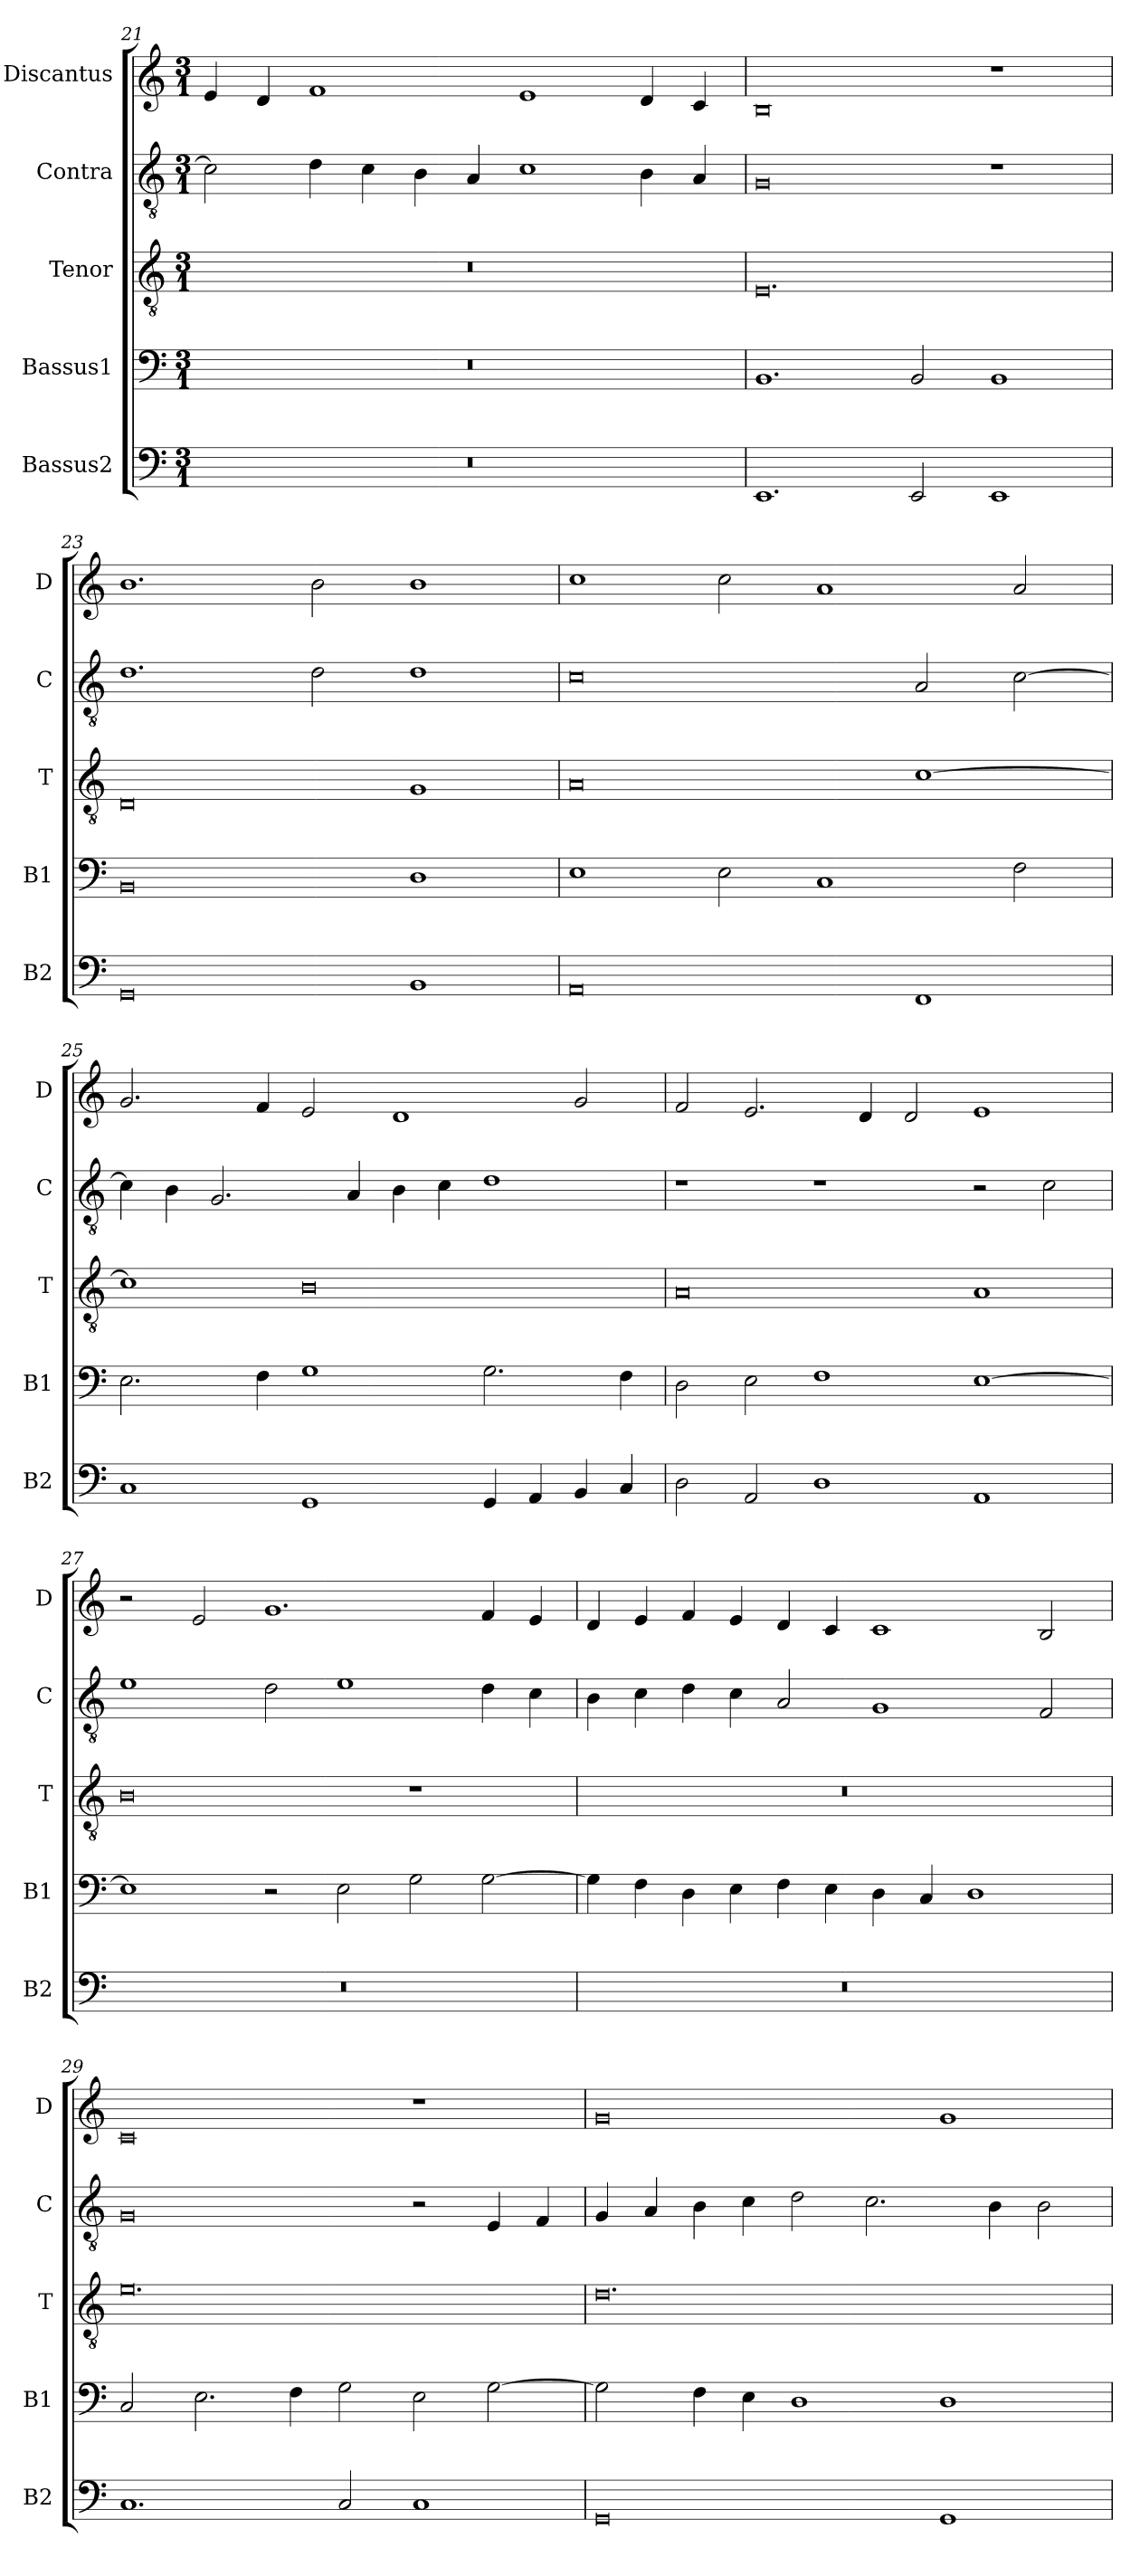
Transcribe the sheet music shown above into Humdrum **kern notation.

**kern	**kern	**kern	**kern	**kern
*part5	*part4	*part3	*part2	*part1
*staff5	*staff4	*staff3	*staff2	*staff1
*I"Bassus2	*I"Bassus1	*I"Tenor	*I"Contra	*I"Discantus
*I'B2	*I'B1	*I'T	*I'C	*I'D
*clefF4	*clefF4	*clefGv2	*clefGv2	*clefG2
*k[]	*k[]	*k[]	*k[]	*k[]
*M3/1	*M3/1	*M3/1	*M3/1	*M3/1
=21	=21	=21	=21	=21
0.r	0.r	0.r	2c\]	4e/
.	.	.	.	4d/
.	.	.	4d\	1f
.	.	.	4c\	.
.	.	.	4B\	.
.	.	.	4A/	.
.	.	.	1c	1e
.	.	.	4B\	4d/
.	.	.	4A/	4c/
=22	=22	=22	=22	=22
1.EE	1.BB	0.E	0G	0B
2EE/	2BB/	.	.	.
1EE	1BB	.	1r	1r
=23	=23	=23	=23	=23
0GG	0BB	0D	1.d	1.b
.	.	.	2d\	2b\
1BB	1D	1G	1d	1b
=24	=24	=24	=24	=24
0AA	1E	0A	0c	1cc
.	2E\	.	.	2cc\
.	1C	.	.	1a
1FF	.	[1c	2A/	.
.	2F\	.	[2c\	2a/
=25	=25	=25	=25	=25
1C	2.E\	1c]	4c\]	2.g/
.	.	.	4B\	.
.	.	.	2.G/	.
.	4F\	.	.	4f/
1GG	1G	0B	.	2e/
.	.	.	4A/	.
.	.	.	4B\	1d
.	.	.	4c\	.
4GG/	2.G\	.	1d	.
4AA/	.	.	.	.
4BB/	.	.	.	2g/
4C/	4F\	.	.	.
=26	=26	=26	=26	=26
2D\	2D\	0A	1r	2f/
2AA/	2E\	.	.	2.e/
1D	1F	.	1r	.
.	.	.	.	4d/
.	.	.	.	2d/
1AA	[1E	1A	2r	1e
.	.	.	2c\	.
=27	=27	=27	=27	=27
0.r	1E]	0B	1e	2r
.	.	.	.	2e/
.	2r	.	2d\	1.g
.	2E\	.	1e	.
.	2G\	1r	.	.
.	[2G\	.	4d\	4f/
.	.	.	4c\	4e/
=28	=28	=28	=28	=28
0.r	4G\]	0.r	4B\	4d/
.	4F\	.	4c\	4e/
.	4D\	.	4d\	4f/
.	4E\	.	4c\	4e/
.	4F\	.	2A/	4d/
.	4E\	.	.	4c/
.	4D\	.	1G	1c
.	4C/	.	.	.
.	1D	.	.	.
.	.	.	2F/	2B/
=29	=29	=29	=29	=29
1.C	2C/	0.e	0G	0c
.	2.E\	.	.	.
.	4F\	.	.	.
2C/	2G\	.	.	.
1C	2E\	.	2r	1r
.	[2G\	.	4E/	.
.	.	.	4F/	.
=30	=30	=30	=30	=30
0GG	2G\]	0.d	4G/	0g
.	.	.	4A/	.
.	4F\	.	4B\	.
.	4E\	.	4c\	.
.	1D	.	2d\	.
.	.	.	2.c\	.
1GG	1D	.	.	1g
.	.	.	4B\	.
.	.	.	2B\	.
=	=	=	=	=
*-	*-	*-	*-	*-
